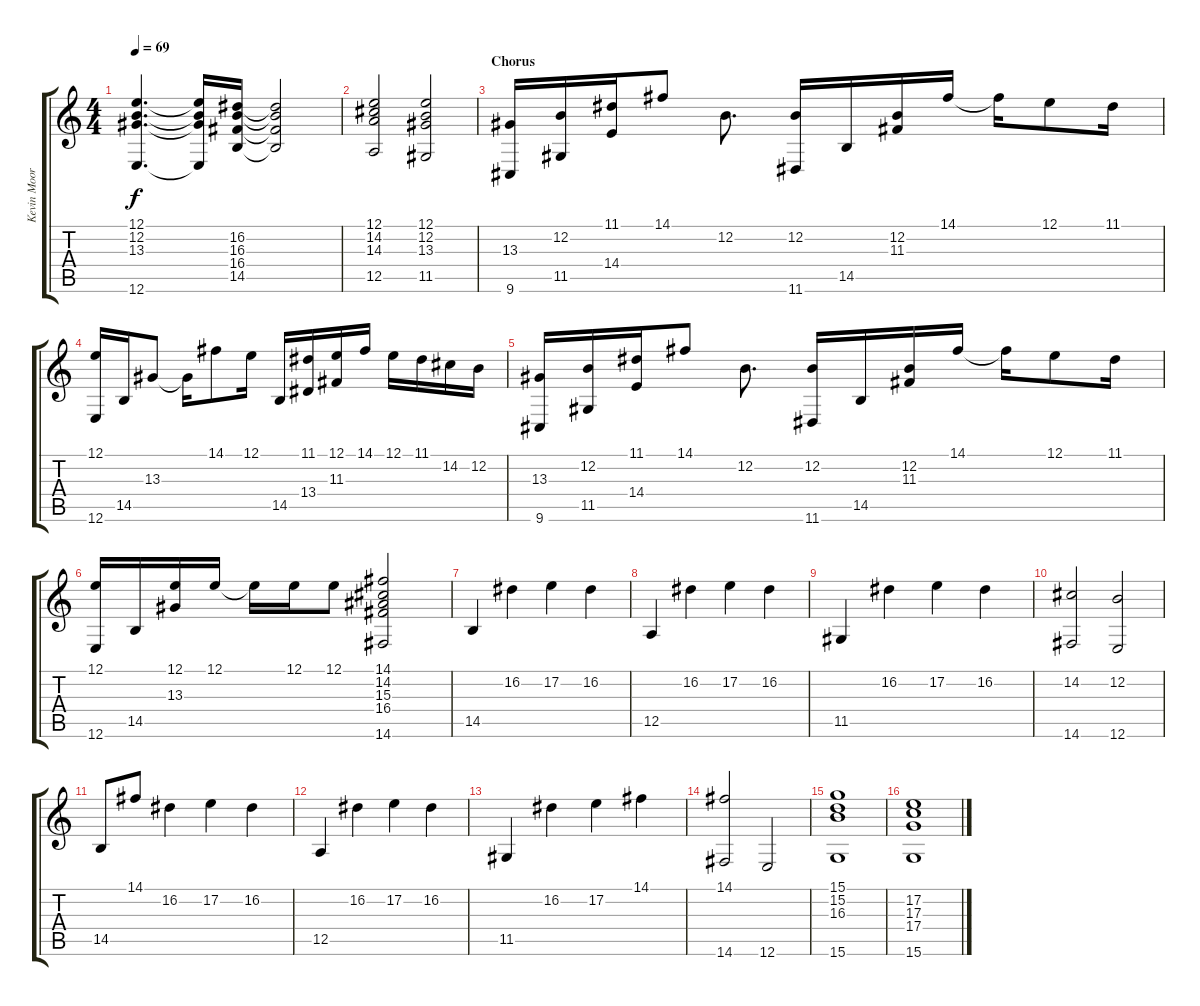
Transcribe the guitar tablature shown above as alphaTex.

\track ("Kevin Moore" "Kevin Moor") {instrument acousticgrandpiano}
\staff {score tabs}
\tuning (E4 B3 G3 D3 A2 E2) {hide}
\ts (4 4)
\tempo 69
\clef g2
\ks c
(12.1 12.2 13.3 12.6).4{d dy f} (12.1{t} 12.2{t} 13.3{t} 12.6{t}).16 (16.2 16.3 16.4 14.5).16 (16.2{t} 16.3{t} 16.4{t} 14.5{t}).2 |
(12.1 14.2 14.3 12.5).2 (12.1 12.2 13.3 11.5).2 |
\section ("" "Chorus")
(13.3 9.6).16 (12.2 11.5).16 (11.1 14.4).16 14.1.8 12.2.8{d} (12.2 11.6).16 14.5.16 (12.2 11.3).16 14.1.16 14.1{t}.16 12.1.8 11.1.16 |
(12.1 12.6).16 14.5.16 13.3.8 13.3{t}.16 14.1.8 12.1.16 14.5.16 (11.1 13.4).16 (12.1 11.3).16 14.1.16 12.1.16 11.1.16 14.2.16 12.2.16 |
(13.3 9.6).16 (12.2 11.5).16 (11.1 14.4).16 14.1.8 12.2.8{d} (12.2 11.6).16 14.5.16 (12.2 11.3).16 14.1.16 14.1{t}.16 12.1.8 11.1.16 |
(12.1 12.6).16 14.5.16 (12.1 13.3).16 12.1.16 12.1{t}.16 12.1.16 12.1.8 (14.1 14.2 15.3 16.4 14.6).2 |
14.5.4 16.2.4 17.2.4 16.2.4 |
12.5.4 16.2.4 17.2.4 16.2.4 |
11.5.4 16.2.4 17.2.4 16.2.4 |
(14.2 14.6).2 (12.2 12.6).2 |
14.5.8 14.1.8 16.2.4 17.2.4 16.2.4 |
12.5.4 16.2.4 17.2.4 16.2.4 |
11.5.4 16.2.4 17.2.4 14.1.4 |
(14.1 14.6).2 12.6.2 |
(15.1 15.2 16.3 15.6).1 |
(17.2 17.3 17.4 15.6).1
